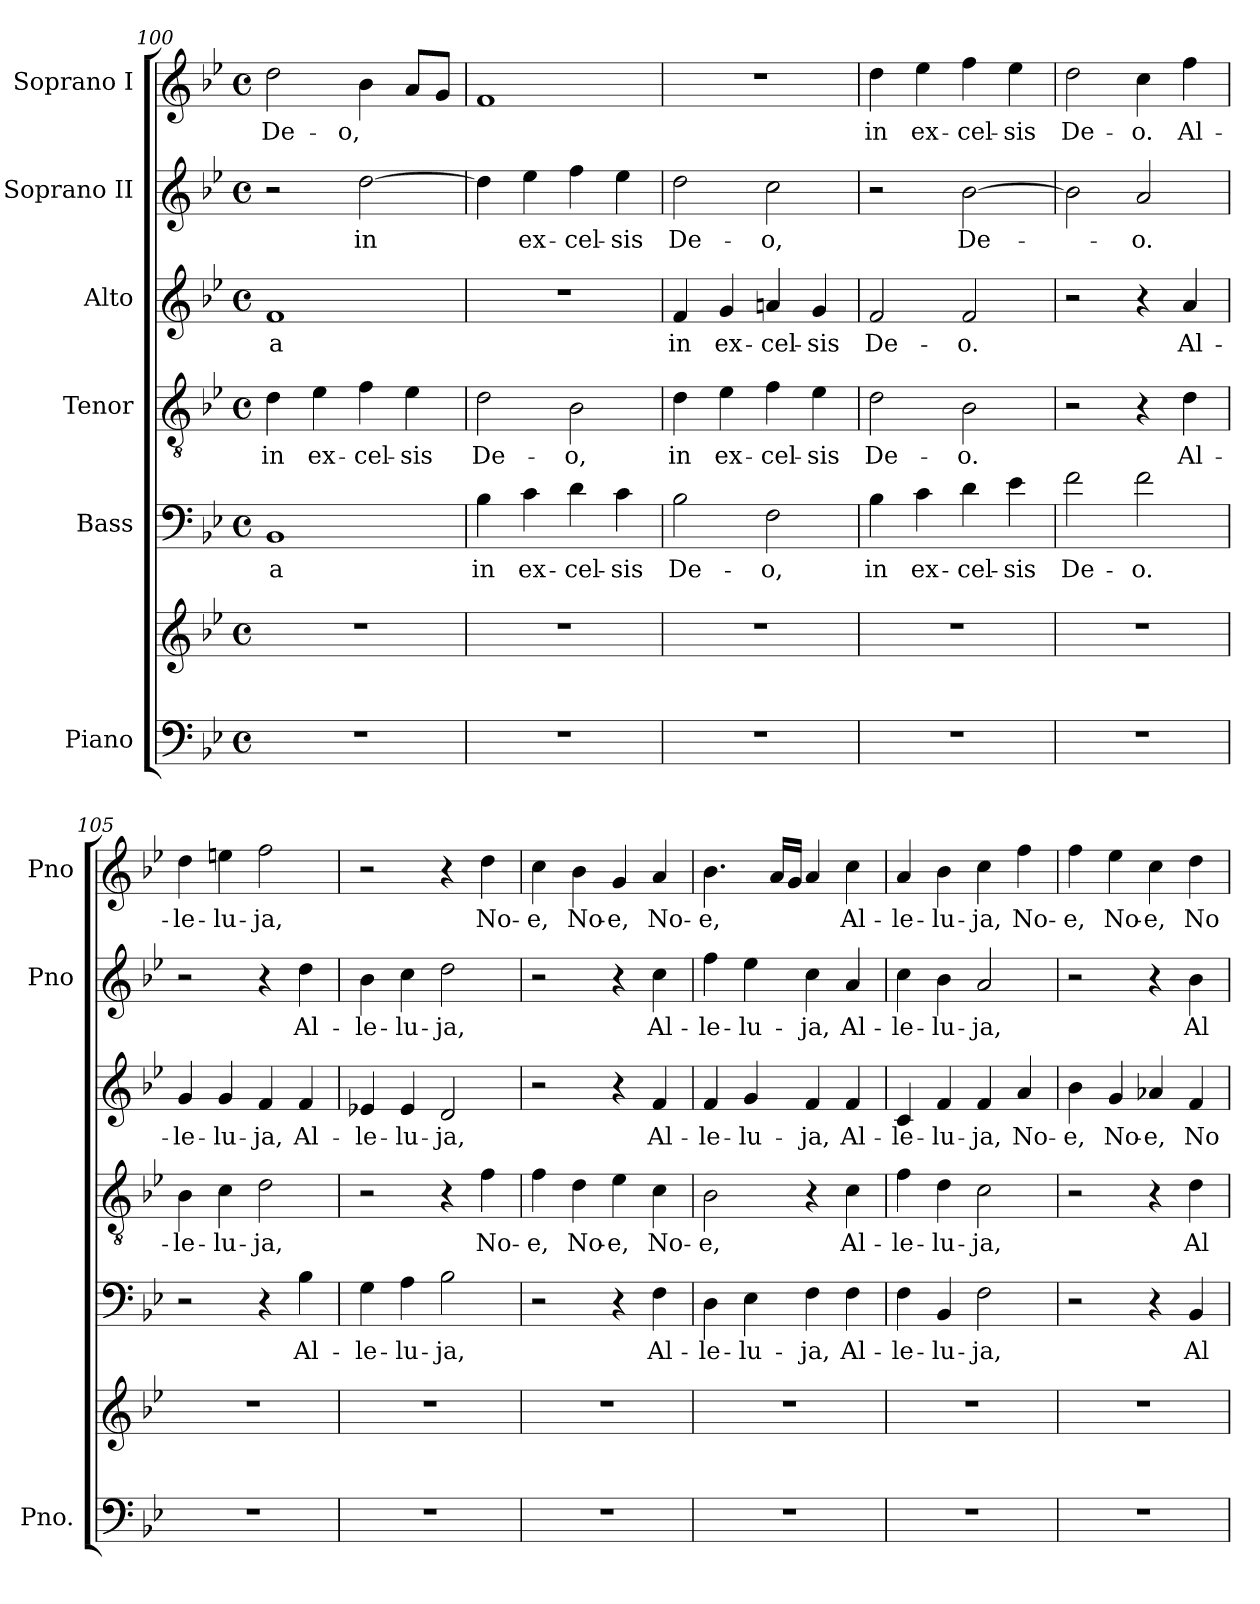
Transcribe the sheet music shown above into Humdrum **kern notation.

**kern	**kern	**kern	**text	**kern	**text	**kern	**text	**kern	**text	**kern	**text
*part6	*part6	*part5	*part5	*part4	*part4	*part3	*part3	*part2	*part2	*part1	*part1
*staff7	*staff6	*staff5	*staff5	*staff4	*staff4	*staff3	*staff3	*staff2	*staff2	*staff1	*staff1
*I"Piano	*	*I"Bass	*	*I"Tenor	*	*I"Alto	*	*I"Soprano II	*	*I"Soprano I	*
*I'Pno.	*	*	*	*	*	*	*	*I'Pno	*	*I'Pno	*
*clefF4	*clefG2	*clefF4	*	*clefGv2	*	*clefG2	*	*clefG2	*	*clefG2	*
*k[b-e-]	*k[b-e-]	*k[b-e-]	*	*k[b-e-]	*	*k[b-e-]	*	*k[b-e-]	*	*k[b-e-]	*
*B-:	*B-:	*B-:	*	*B-:	*	*B-:	*	*B-:	*	*B-:	*
*M4/4	*M4/4	*M4/4	*	*M4/4	*	*M4/4	*	*M4/4	*	*M4/4	*
*met(c)	*met(c)	*met(c)	*	*met(c)	*	*met(c)	*	*met(c)	*	*met(c)	*
=100	=100	=100	=100	=100	=100	=100	=100	=100	=100	=100	=100
1r	1r	1BB-	-a	4d\	in	1f	-a	2r	.	2dd\	De-
.	.	.	.	4e-\	ex-	.	.	.	.	.	.
.	.	.	.	4f\	-cel-	.	.	[2dd\	in	4b-\	-o,
.	.	.	.	4e-\	-sis	.	.	.	.	8a/L	.
.	.	.	.	.	.	.	.	.	.	8g/J	.
!!LO:LB:g=z
=101	=101	=101	=101	=101	=101	=101	=101	=101	=101	=101	=101
1r	1r	4B-\	in	2d\	De-	1r	.	4dd\]	.	1f	.
.	.	4c\	ex-	.	.	.	.	4ee-\	ex-	.	.
.	.	4d\	-cel-	2B-\	-o,	.	.	4ff\	-cel-	.	.
.	.	4c\	-sis	.	.	.	.	4ee-\	-sis	.	.
=102	=102	=102	=102	=102	=102	=102	=102	=102	=102	=102	=102
1r	1r	2B-\	De-	4d\	in	4f/	in	2dd\	De-	1r	.
.	.	.	.	4e-\	ex-	4g/	ex-	.	.	.	.
.	.	2F\	-o,	4f\	-cel-	4an/	-cel-	2cc\	-o,	.	.
.	.	.	.	4e-\	-sis	4g/	-sis	.	.	.	.
=103	=103	=103	=103	=103	=103	=103	=103	=103	=103	=103	=103
1r	1r	4B-\	in	2d\	De-	2f/	De-	2r	.	4dd\	in
.	.	4c\	ex-	.	.	.	.	.	.	4ee-\	ex-
.	.	4d\	-cel-	2B-\	-o.	2f/	-o.	[2b-\	De-	4ff\	-cel-
.	.	4e-\	-sis	.	.	.	.	.	.	4ee-\	-sis
=104	=104	=104	=104	=104	=104	=104	=104	=104	=104	=104	=104
1r	1r	2f\	De-	2r	.	2r	.	2b-\]	.	2dd\	De-
.	.	2f\	-o.	4r	.	4r	.	2a/	-o.	4cc\	-o.
.	.	.	.	4d\	Al-	4a/	Al-	.	.	4ff\	Al-
=105	=105	=105	=105	=105	=105	=105	=105	=105	=105	=105	=105
1r	1r	2r	.	4B-\	-le-	4g/	-le-	2r	.	4dd\	-le-
.	.	.	.	4c\	-lu-	4g/	-lu-	.	.	4een\	-lu-
.	.	4r	.	2d\	-ja,	4f/	-ja,	4r	.	2ff\	-ja,
.	.	4B-\	Al-	.	.	4f/	Al-	4dd\	Al-	.	.
!!LO:LB:g=z
=106	=106	=106	=106	=106	=106	=106	=106	=106	=106	=106	=106
1r	1r	4G\	-le-	2r	.	4e-X/	-le-	4b-\	-le-	2r	.
.	.	4A\	-lu-	.	.	4e-/	-lu-	4cc\	-lu-	.	.
.	.	2B-\	-ja,	4r	.	2d/	-ja,	2dd\	-ja,	4r	.
.	.	.	.	4f\	No-	.	.	.	.	4dd\	No-
=107	=107	=107	=107	=107	=107	=107	=107	=107	=107	=107	=107
1r	1r	2r	.	4f\	-e,	2r	.	2r	.	4cc\	-e,
.	.	.	.	4d\	No-	.	.	.	.	4b-\	No-
.	.	4r	.	4e-\	-e,	4r	.	4r	.	4g/	-e,
.	.	4F\	Al-	4c\	No-	4f/	Al-	4cc\	Al-	4a/	No-
=108	=108	=108	=108	=108	=108	=108	=108	=108	=108	=108	=108
1r	1r	4D\	-le-	2B-\	-e,	4f/	-le-	4ff\	-le-	4.b-\	-e,
.	.	4E-\	-lu-	.	.	4g/	-lu-	4ee-\	-lu-	.	.
.	.	.	.	.	.	.	.	.	.	16a/LL	.
.	.	.	.	.	.	.	.	.	.	16g/JJ	.
.	.	4F\	-ja,	4r	.	4f/	-ja,	4cc\	-ja,	4a/	.
.	.	4F\	Al-	4c\	Al-	4f/	Al-	4a/	Al-	4cc\	Al-
=109	=109	=109	=109	=109	=109	=109	=109	=109	=109	=109	=109
1r	1r	4F\	-le-	4f\	-le-	4c/	-le-	4cc\	-le-	4a/	-le-
.	.	4BB-/	-lu-	4d\	-lu-	4f/	-lu-	4b-\	-lu-	4b-\	-lu-
.	.	2F\	-ja,	2c\	-ja,	4f/	-ja,	2a/	-ja,	4cc\	-ja,
.	.	.	.	.	.	4a/	No-	.	.	4ff\	No-
=110	=110	=110	=110	=110	=110	=110	=110	=110	=110	=110	=110
1r	1r	2r	.	2r	.	4b-\	-e,	2r	.	4ff\	-e,
.	.	.	.	.	.	4g/	No-	.	.	4ee-\	No-
.	.	4r	.	4r	.	4a-X/	-e,	4r	.	4cc\	-e,
.	.	4BB-/	Al-	4d\	Al-	4f/	No-	4b-\	Al-	4dd\	No-
=	=	=	=	=	=	=	=	=	=	=	=
*-	*-	*-	*-	*-	*-	*-	*-	*-	*-	*-	*-
